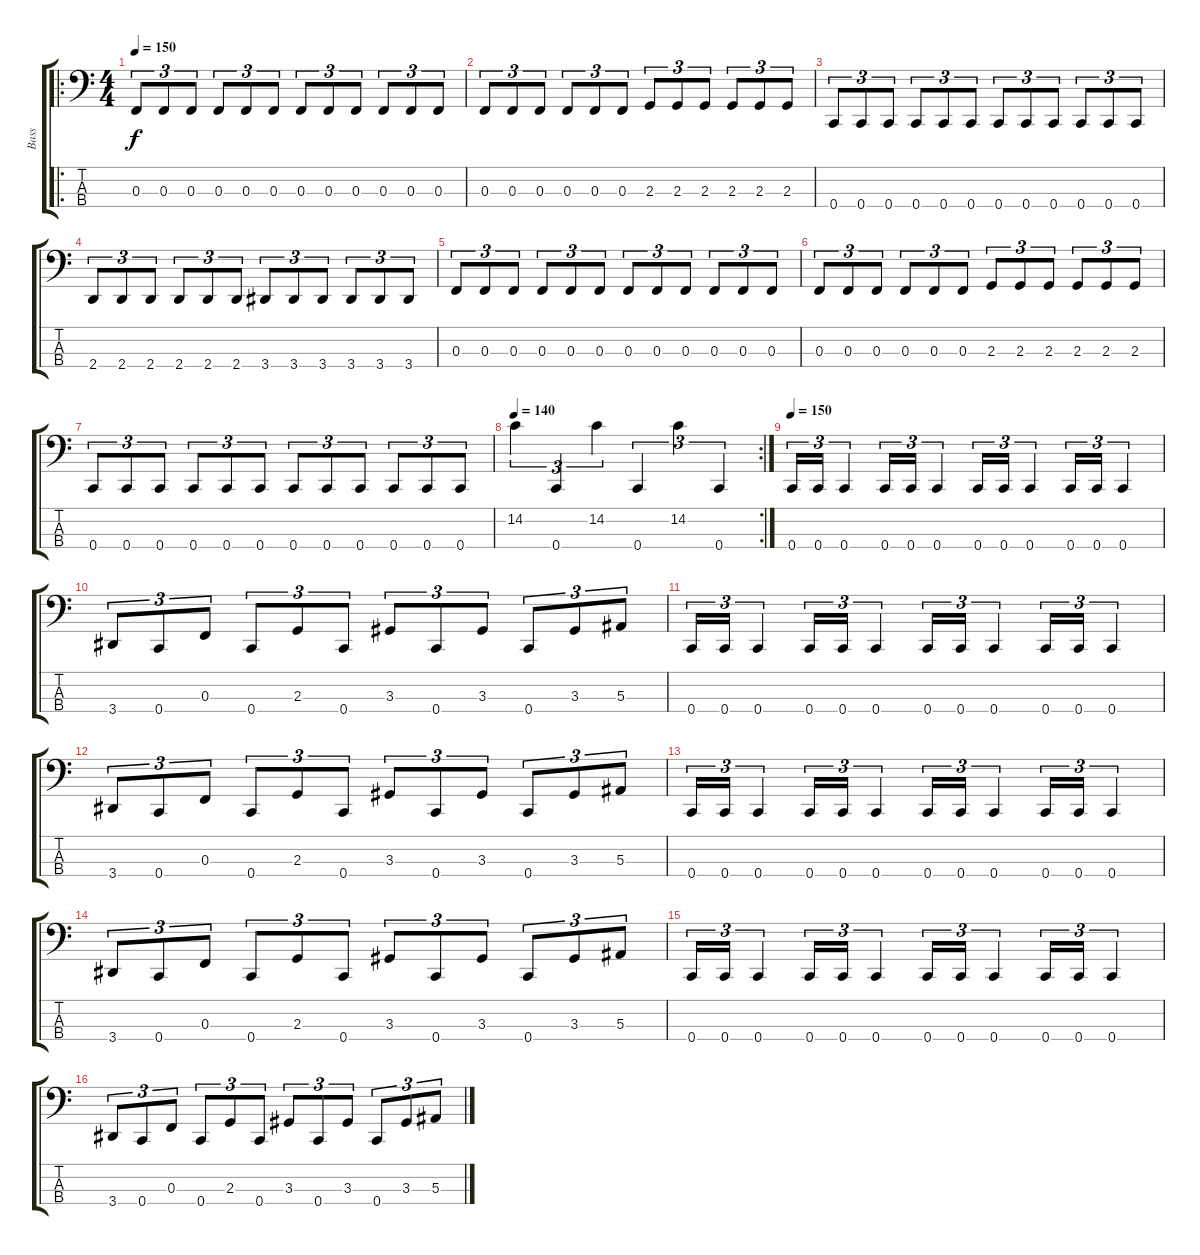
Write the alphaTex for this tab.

\track ("Bass" "Bass") {instrument electricbassfinger}
\staff {score tabs}
\tuning (Eb2 Bb1 F1 C1) {hide}
\ro
\ts (4 4)
\tempo 150
\clef f4
\ks c
0.3.8{tu (3 2) dy f} 0.3.8{tu (3 2)} 0.3.8{tu (3 2)} 0.3.8{tu (3 2)} 0.3.8{tu (3 2)} 0.3.8{tu (3 2)} 0.3.8{tu (3 2)} 0.3.8{tu (3 2)} 0.3.8{tu (3 2)} 0.3.8{tu (3 2)} 0.3.8{tu (3 2)} 0.3.8{tu (3 2)} |
0.3.8{tu (3 2)} 0.3.8{tu (3 2)} 0.3.8{tu (3 2)} 0.3.8{tu (3 2)} 0.3.8{tu (3 2)} 0.3.8{tu (3 2)} 2.3.8{tu (3 2)} 2.3.8{tu (3 2)} 2.3.8{tu (3 2)} 2.3.8{tu (3 2)} 2.3.8{tu (3 2)} 2.3.8{tu (3 2)} |
0.4.8{tu (3 2)} 0.4.8{tu (3 2)} 0.4.8{tu (3 2)} 0.4.8{tu (3 2)} 0.4.8{tu (3 2)} 0.4.8{tu (3 2)} 0.4.8{tu (3 2)} 0.4.8{tu (3 2)} 0.4.8{tu (3 2)} 0.4.8{tu (3 2)} 0.4.8{tu (3 2)} 0.4.8{tu (3 2)} |
2.4.8{tu (3 2)} 2.4.8{tu (3 2)} 2.4.8{tu (3 2)} 2.4.8{tu (3 2)} 2.4.8{tu (3 2)} 2.4.8{tu (3 2)} 3.4.8{tu (3 2)} 3.4.8{tu (3 2)} 3.4.8{tu (3 2)} 3.4.8{tu (3 2)} 3.4.8{tu (3 2)} 3.4.8{tu (3 2)} |
0.3.8{tu (3 2)} 0.3.8{tu (3 2)} 0.3.8{tu (3 2)} 0.3.8{tu (3 2)} 0.3.8{tu (3 2)} 0.3.8{tu (3 2)} 0.3.8{tu (3 2)} 0.3.8{tu (3 2)} 0.3.8{tu (3 2)} 0.3.8{tu (3 2)} 0.3.8{tu (3 2)} 0.3.8{tu (3 2)} |
0.3.8{tu (3 2)} 0.3.8{tu (3 2)} 0.3.8{tu (3 2)} 0.3.8{tu (3 2)} 0.3.8{tu (3 2)} 0.3.8{tu (3 2)} 2.3.8{tu (3 2)} 2.3.8{tu (3 2)} 2.3.8{tu (3 2)} 2.3.8{tu (3 2)} 2.3.8{tu (3 2)} 2.3.8{tu (3 2)} |
0.4.8{tu (3 2)} 0.4.8{tu (3 2)} 0.4.8{tu (3 2)} 0.4.8{tu (3 2)} 0.4.8{tu (3 2)} 0.4.8{tu (3 2)} 0.4.8{tu (3 2)} 0.4.8{tu (3 2)} 0.4.8{tu (3 2)} 0.4.8{tu (3 2)} 0.4.8{tu (3 2)} 0.4.8{tu (3 2)} |
\rc 2
\tempo 140
14.2.4{tu (3 2)} 0.4.4{tu (3 2)} 14.2.4{tu (3 2)} 0.4.4{tu (3 2)} 14.2.4{tu (3 2)} 0.4.4{tu (3 2)} |
\tempo 150
0.4.16{tu (3 2)} 0.4.16{tu (3 2)} 0.4.4{tu (3 2)} 0.4.16{tu (3 2)} 0.4.16{tu (3 2)} 0.4.4{tu (3 2)} 0.4.16{tu (3 2)} 0.4.16{tu (3 2)} 0.4.4{tu (3 2)} 0.4.16{tu (3 2)} 0.4.16{tu (3 2)} 0.4.4{tu (3 2)} |
3.4.8{tu (3 2)} 0.4.8{tu (3 2)} 0.3.8{tu (3 2)} 0.4.8{tu (3 2)} 2.3.8{tu (3 2)} 0.4.8{tu (3 2)} 3.3.8{tu (3 2)} 0.4.8{tu (3 2)} 3.3.8{tu (3 2)} 0.4.8{tu (3 2)} 3.3.8{tu (3 2)} 5.3.8{tu (3 2)} |
0.4.16{tu (3 2)} 0.4.16{tu (3 2)} 0.4.4{tu (3 2)} 0.4.16{tu (3 2)} 0.4.16{tu (3 2)} 0.4.4{tu (3 2)} 0.4.16{tu (3 2)} 0.4.16{tu (3 2)} 0.4.4{tu (3 2)} 0.4.16{tu (3 2)} 0.4.16{tu (3 2)} 0.4.4{tu (3 2)} |
3.4.8{tu (3 2)} 0.4.8{tu (3 2)} 0.3.8{tu (3 2)} 0.4.8{tu (3 2)} 2.3.8{tu (3 2)} 0.4.8{tu (3 2)} 3.3.8{tu (3 2)} 0.4.8{tu (3 2)} 3.3.8{tu (3 2)} 0.4.8{tu (3 2)} 3.3.8{tu (3 2)} 5.3.8{tu (3 2)} |
0.4.16{tu (3 2)} 0.4.16{tu (3 2)} 0.4.4{tu (3 2)} 0.4.16{tu (3 2)} 0.4.16{tu (3 2)} 0.4.4{tu (3 2)} 0.4.16{tu (3 2)} 0.4.16{tu (3 2)} 0.4.4{tu (3 2)} 0.4.16{tu (3 2)} 0.4.16{tu (3 2)} 0.4.4{tu (3 2)} |
3.4.8{tu (3 2)} 0.4.8{tu (3 2)} 0.3.8{tu (3 2)} 0.4.8{tu (3 2)} 2.3.8{tu (3 2)} 0.4.8{tu (3 2)} 3.3.8{tu (3 2)} 0.4.8{tu (3 2)} 3.3.8{tu (3 2)} 0.4.8{tu (3 2)} 3.3.8{tu (3 2)} 5.3.8{tu (3 2)} |
0.4.16{tu (3 2)} 0.4.16{tu (3 2)} 0.4.4{tu (3 2)} 0.4.16{tu (3 2)} 0.4.16{tu (3 2)} 0.4.4{tu (3 2)} 0.4.16{tu (3 2)} 0.4.16{tu (3 2)} 0.4.4{tu (3 2)} 0.4.16{tu (3 2)} 0.4.16{tu (3 2)} 0.4.4{tu (3 2)} |
3.4.8{tu (3 2)} 0.4.8{tu (3 2)} 0.3.8{tu (3 2)} 0.4.8{tu (3 2)} 2.3.8{tu (3 2)} 0.4.8{tu (3 2)} 3.3.8{tu (3 2)} 0.4.8{tu (3 2)} 3.3.8{tu (3 2)} 0.4.8{tu (3 2)} 3.3.8{tu (3 2)} 5.3.8{tu (3 2)}
